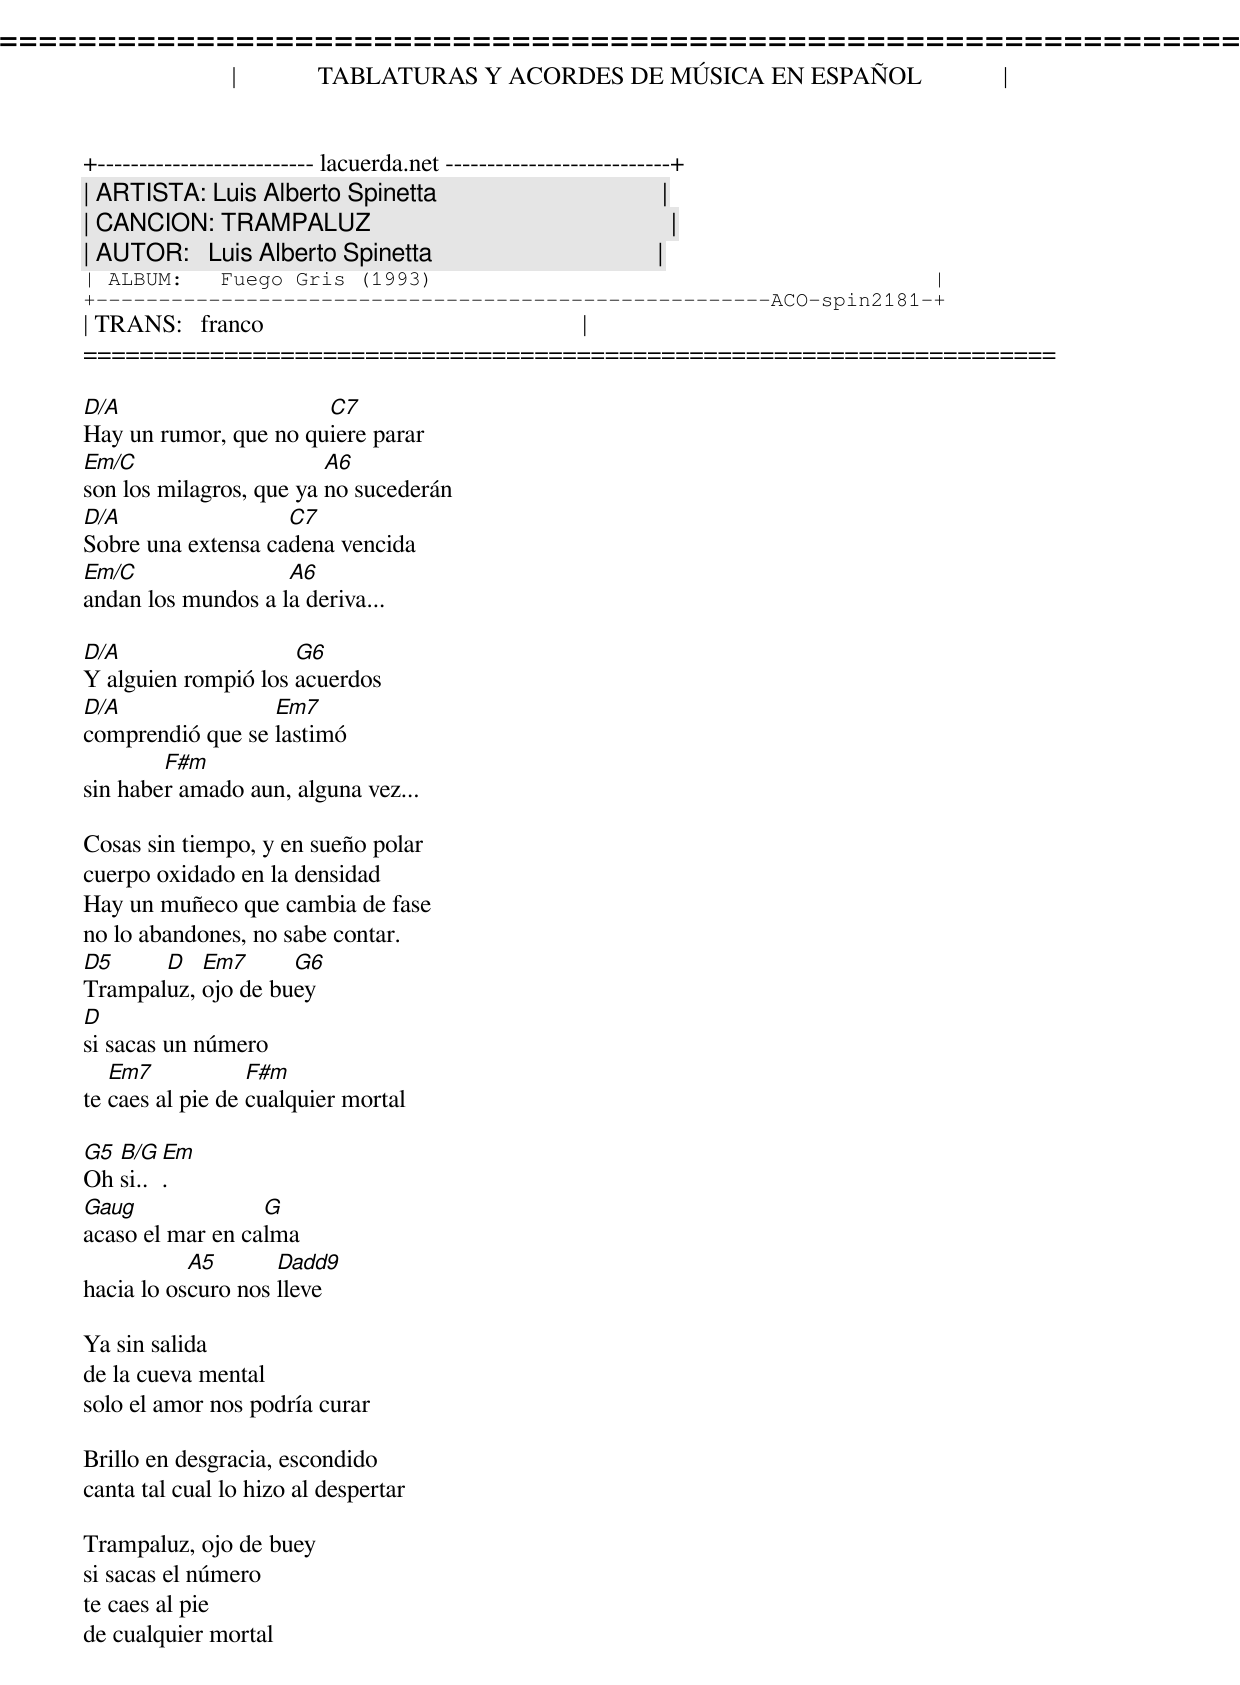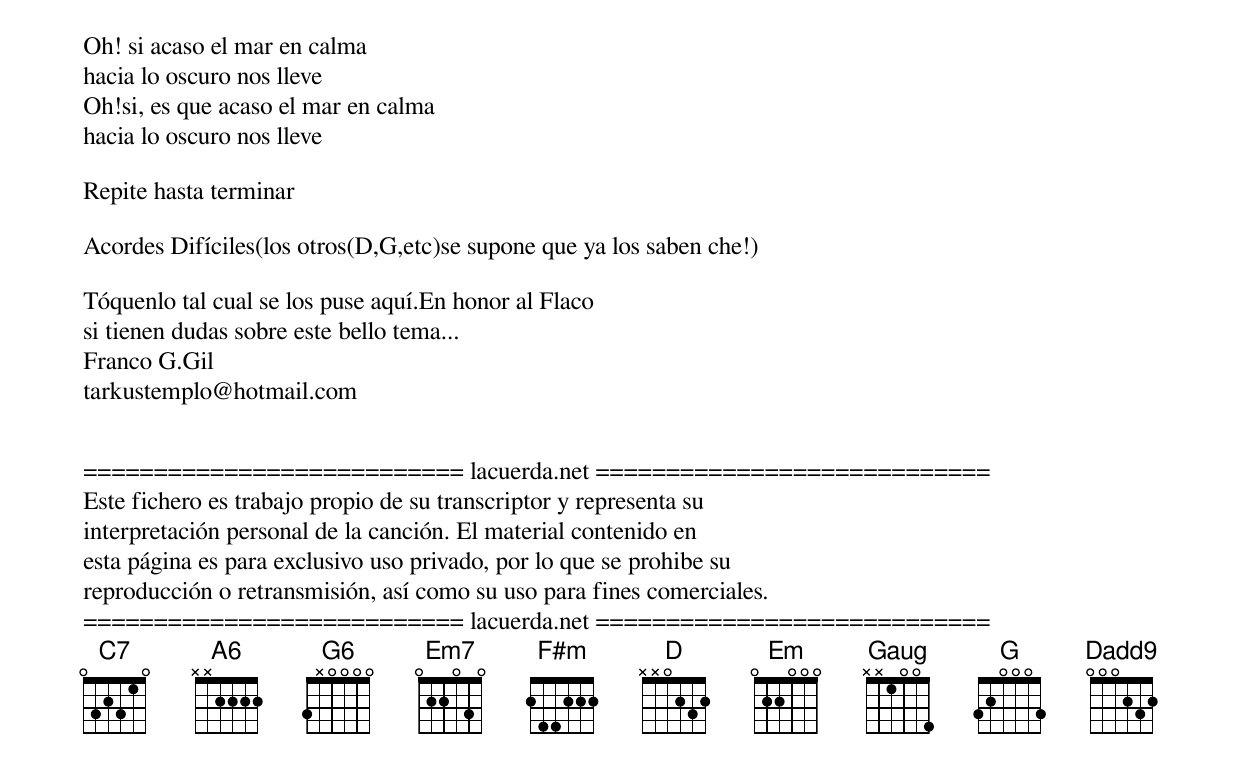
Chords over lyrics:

=====================================================================
|             TABLATURAS Y ACORDES DE MÚSICA EN ESPAÑOL             |
+-------------------------- lacuerda.net ---------------------------+
| ARTISTA: Luis Alberto Spinetta                                    |
| CANCION: TRAMPALUZ                                                |
| AUTOR:   Luis Alberto Spinetta                                    |
| ALBUM:   Fuego Gris (1993)                                        |
+------------------------------------------------------ACO-spin2181-+
| TRANS:   franco                                                   |
=====================================================================

D/A                    C7
Hay un rumor, que no quiere parar
Em/C                     A6
son los milagros, que ya no sucederán
D/A                 C7
Sobre una extensa cadena vencida
Em/C                A6
andan los mundos a la deriva...

D/A                  G6
Y alguien rompió los acuerdos
D/A               Em7
comprendió que se lastimó
        F#m
sin haber amado aun, alguna vez...

Cosas sin tiempo, y en sueño polar
cuerpo oxidado en la densidad
Hay un muñeco que cambia de fase
no lo abandones, no sabe contar.
D5     D   Em7      G6
Trampaluz, ojo de buey
D
si sacas un número
   Em7            F#m
te caes al pie de cualquier mortal

G5 B/G Em
Oh si...
Gaug              G
acaso el mar en calma
           A5       Dadd9
hacia lo oscuro nos lleve

Ya sin salida
de la cueva mental
solo el amor nos podría curar

Brillo en desgracia, escondido
canta tal cual lo hizo al despertar

Trampaluz, ojo de buey
si sacas el número
te caes al pie
de cualquier mortal

Oh! si acaso el mar en calma
hacia lo oscuro nos lleve
Oh!si, es que acaso el mar en calma
hacia lo oscuro nos lleve

Repite hasta terminar

Acordes Difíciles(los otros(D,G,etc)se supone que ya los saben che!)
 D/A:x0423x
 C9:x3233x
 Em/C:x35400
 A6:202200
 G6:x22044
 Em7:022040
 D5:xx023x
 G5:300033
 B/G:200232
 Gaug:321x03
 A5:x02200
 Dadd9:222232

Tóquenlo tal cual se los puse aquí.En honor al Flaco
si tienen dudas sobre este bello tema...
Franco G.Gil
tarkustemplo@hotmail.com


=========================== lacuerda.net ============================
Este fichero es trabajo propio de su transcriptor y representa su
interpretación personal de la canción. El material contenido en
esta página es para exclusivo uso privado, por lo que se prohibe su
reproducción o retransmisión, así como su uso para fines comerciales.
=========================== lacuerda.net ============================
